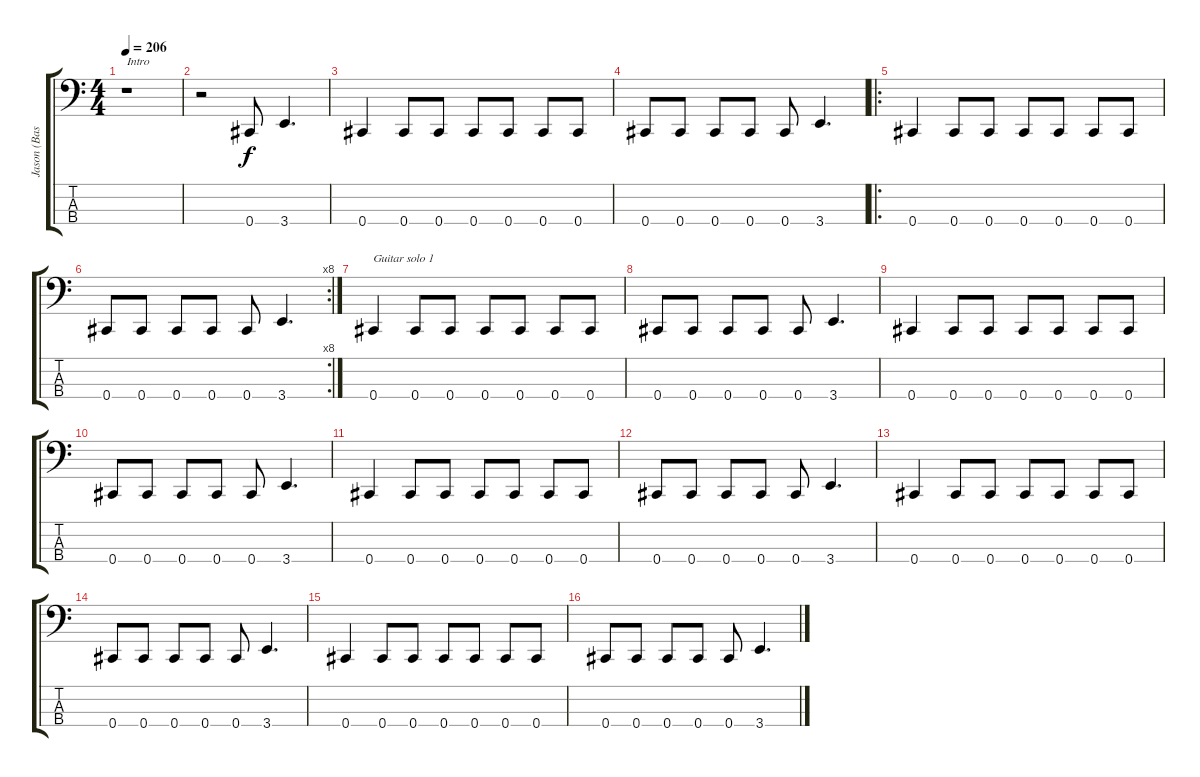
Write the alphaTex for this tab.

\track ("Jason (Bass)" "Jason (Bas") {instrument electricbasspick}
\staff {score tabs}
\tuning (E2 B1 Gb1 Db1) {hide}
\ts (4 4)
\tempo 206
\clef f4
\ks c
r.1{txt "Intro" dy f instrument electricbasspick} |
r.2 0.4.8 3.4.4{d} |
0.4.4 0.4.8 0.4.8 0.4.8 0.4.8 0.4.8 0.4.8 |
0.4.8 0.4.8 0.4.8 0.4.8 0.4.8 3.4.4{d} |
\ro
0.4.4 0.4.8 0.4.8 0.4.8 0.4.8 0.4.8 0.4.8 |
\rc 8
0.4.8 0.4.8 0.4.8 0.4.8 0.4.8 3.4.4{d} |
0.4.4{txt "Guitar solo 1"} 0.4.8 0.4.8 0.4.8 0.4.8 0.4.8 0.4.8 |
0.4.8 0.4.8 0.4.8 0.4.8 0.4.8 3.4.4{d} |
0.4.4 0.4.8 0.4.8 0.4.8 0.4.8 0.4.8 0.4.8 |
0.4.8 0.4.8 0.4.8 0.4.8 0.4.8 3.4.4{d} |
0.4.4 0.4.8 0.4.8 0.4.8 0.4.8 0.4.8 0.4.8 |
0.4.8 0.4.8 0.4.8 0.4.8 0.4.8 3.4.4{d} |
0.4.4 0.4.8 0.4.8 0.4.8 0.4.8 0.4.8 0.4.8 |
0.4.8 0.4.8 0.4.8 0.4.8 0.4.8 3.4.4{d} |
0.4.4 0.4.8 0.4.8 0.4.8 0.4.8 0.4.8 0.4.8 |
0.4.8 0.4.8 0.4.8 0.4.8 0.4.8 3.4.4{d}
